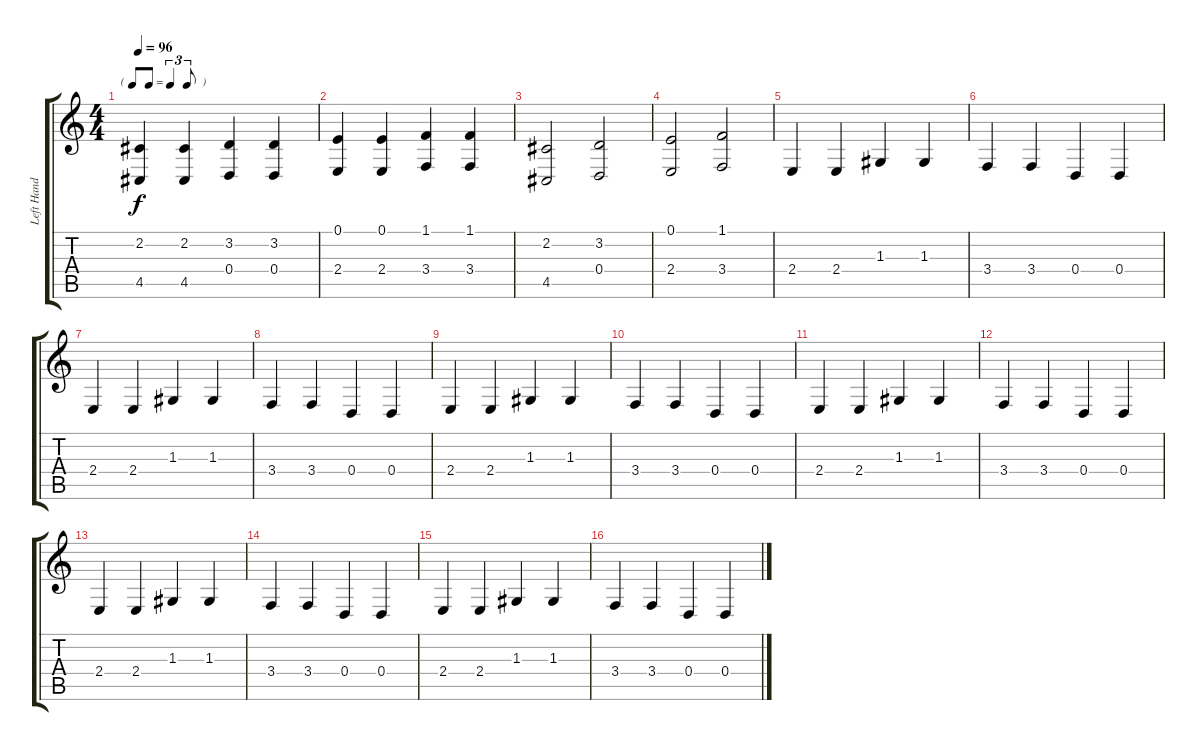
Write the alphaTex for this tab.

\track ("Left Hand" "Left Hand") {instrument acousticgrandpiano}
\staff {score tabs}
\tuning (E4 B3 G3 D3 A2 E2) {hide}
\ts (4 4)
\tf triplet8th
\tempo 96
\clef g2
\ks c
(2.2 4.5).4{dy f} (2.2 4.5).4 (3.2 0.4).4 (3.2 0.4).4 |
(0.1 2.4).4 (0.1 2.4).4 (1.1 3.4).4 (1.1 3.4).4 |
(2.2 4.5).2 (3.2 0.4).2 |
(0.1 2.4).2 (1.1 3.4).2 |
2.4.4 2.4.4 1.3.4 1.3.4 |
3.4.4 3.4.4 0.4.4 0.4.4 |
2.4.4 2.4.4 1.3.4 1.3.4 |
3.4.4 3.4.4 0.4.4 0.4.4 |
2.4.4 2.4.4 1.3.4 1.3.4 |
3.4.4 3.4.4 0.4.4 0.4.4 |
2.4.4 2.4.4 1.3.4 1.3.4 |
3.4.4 3.4.4 0.4.4 0.4.4 |
2.4.4 2.4.4 1.3.4 1.3.4 |
3.4.4 3.4.4 0.4.4 0.4.4 |
2.4.4 2.4.4 1.3.4 1.3.4 |
3.4.4 3.4.4 0.4.4 0.4.4
